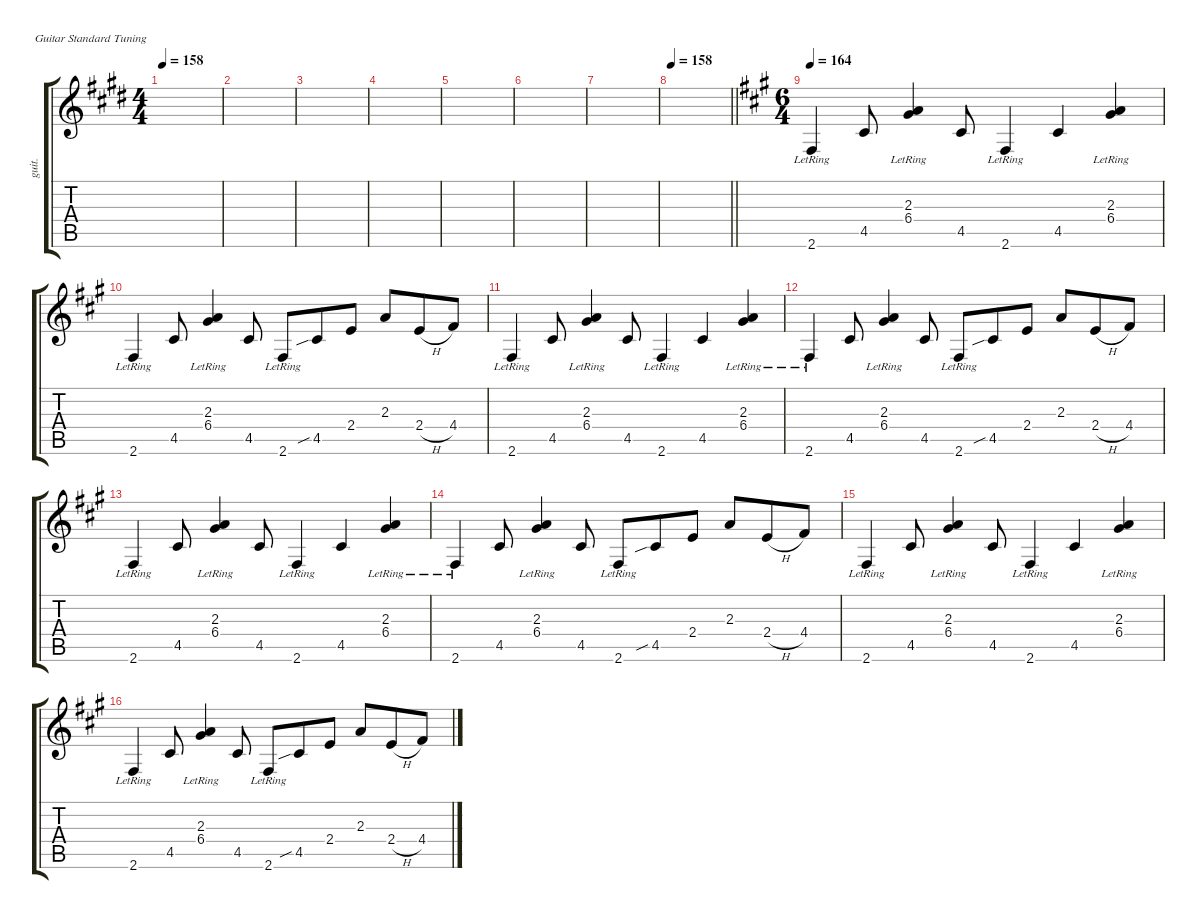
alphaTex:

\defaultSystemsLayout 4
\hideDynamics
\bracketExtendMode groupsimilarinstruments
\otherSystemsTrackNameOrientation horizontal
\track ("Guitar 2" "guit.") {defaultSystemsLayout 4 instrument electricguitarjazz}
\staff {score tabs}
\tuning (E4 B3 G3 D3 A2 E2)
\ts (4 4)
\tempo 158
\clef g2
\ks c#minor
|
|
|
|
|
|
|
\tempo 158
\barLineRight lightlight
|
\ts (6 4)
\beaming (8 3 3 3 3)
\tempo 164
\ks f#minor
2.6{lr acc #}.4{beam Up} 4.5{acc #}.8{beam Up} (2.3{lr acc forcenatural} 6.4{lr acc #}).4{beam Up} 4.5{acc #}.8{beam Up} 2.6{lr acc #}.4{beam Up} 4.5{acc #}.4{beam Up} (2.3{lr acc forcenatural} 6.4{lr acc #}).4{beam Up} |
2.6{lr acc #}.4{beam Up} 4.5{acc #}.8{beam Up} (2.3{lr acc forcenatural} 6.4{lr acc #}).4{beam Up} 4.5{acc #}.8{beam Up} 2.6{lr acc #}.8{beam Up} 4.5{sib acc #}.8{beam Up} 2.4{acc forcenatural}.8{beam Up} 2.3{acc forcenatural}.8{beam Up} 2.4{h acc forcenatural}.8{beam Up} 4.4{acc #}.8{beam Up} |
2.6{lr acc #}.4{beam Up} 4.5{acc #}.8{beam Up} (2.3{lr acc forcenatural} 6.4{lr acc #}).4{beam Up} 4.5{acc #}.8{beam Up} 2.6{lr acc #}.4{beam Up} 4.5{acc #}.4{beam Up} (2.3{lr acc forcenatural} 6.4{lr acc #}).4{beam Up} |
2.6{lr acc #}.4{beam Up} 4.5{acc #}.8{beam Up} (2.3{lr acc forcenatural} 6.4{lr acc #}).4{beam Up} 4.5{acc #}.8{beam Up} 2.6{lr acc #}.8{beam Up} 4.5{sib acc #}.8{beam Up} 2.4{acc forcenatural}.8{beam Up} 2.3{acc forcenatural}.8{beam Up} 2.4{h acc forcenatural}.8{beam Up} 4.4{acc #}.8{beam Up} |
2.6{lr acc #}.4{beam Up} 4.5{acc #}.8{beam Up} (2.3{lr acc forcenatural} 6.4{lr acc #}).4{beam Up} 4.5{acc #}.8{beam Up} 2.6{lr acc #}.4{beam Up} 4.5{acc #}.4{beam Up} (2.3{lr acc forcenatural} 6.4{lr acc #}).4{beam Up} |
2.6{lr acc #}.4{beam Up} 4.5{acc #}.8{beam Up} (2.3{lr acc forcenatural} 6.4{lr acc #}).4{beam Up} 4.5{acc #}.8{beam Up} 2.6{lr acc #}.8{beam Up} 4.5{sib acc #}.8{beam Up} 2.4{acc forcenatural}.8{beam Up} 2.3{acc forcenatural}.8{beam Up} 2.4{h acc forcenatural}.8{beam Up} 4.4{acc #}.8{beam Up} |
2.6{lr acc #}.4{beam Up} 4.5{acc #}.8{beam Up} (2.3{lr acc forcenatural} 6.4{lr acc #}).4{beam Up} 4.5{acc #}.8{beam Up} 2.6{lr acc #}.4{beam Up} 4.5{acc #}.4{beam Up} (2.3{lr acc forcenatural} 6.4{lr acc #}).4{beam Up} |
2.6{lr acc #}.4{beam Up} 4.5{acc #}.8{beam Up} (2.3{lr acc forcenatural} 6.4{lr acc #}).4{beam Up} 4.5{acc #}.8{beam Up} 2.6{lr acc #}.8{beam Up} 4.5{sib acc #}.8{beam Up} 2.4{acc forcenatural}.8{beam Up} 2.3{acc forcenatural}.8{beam Up} 2.4{h acc forcenatural}.8{beam Up} 4.4{acc #}.8{beam Up}
